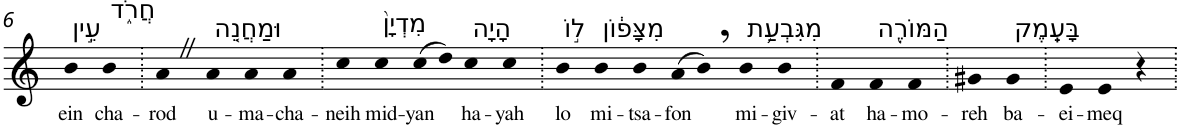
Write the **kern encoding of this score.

**kern	**text
*part1	*part1
*staff1	*staff1
*I"Piano	*
*I'Pno	*
!!LO:PB:g=z
*clefG2	*
*k[]	*
=6	=6
!LO:TX:a:t=עֵ֣ין	!
!	!LO:LY:b
4b	ein
!LO:TX:a:t=חֲרֹ֑ד	!
!	!LO:LY:b
4b	cha-
=7.	=7.
!	!LO:LY:b
4aZ	-rod
!LO:TX:a:t=וּמַחֲנֵ֤ה	!
!	!LO:LY:b
4a	u-
!	!LO:LY:b
4a	-ma-
!	!LO:LY:b
4a	-cha-
=8.	=8.
!	!LO:LY:b
4cc	-neih
!LO:TX:a:t=מִדְיָן֙	!
!	!LO:LY:b
4cc	mid-
!	!LO:LY:b
(>8cc	-yan
8dd)	.
!LO:TX:a:t=הָיָה	!
!	!LO:LY:b
4cc	ha-
!	!LO:LY:b
4cc	-yah
=9.	=9.
!LO:TX:a:t=ל֣וֹ	!
!	!LO:LY:b
4b	lo
!LO:TX:a:t=מִצָּפ֔וֹן	!
!	!LO:LY:b
4b	mi-
!	!LO:LY:b
4b	-tsa-
!	!LO:LY:b
(>8a	-fon
8b,)	.
!LO:TX:a:t=מִגִּבְעַ֥ת	!
!	!LO:LY:b
4b	mi-
!	!LO:LY:b
4b	-giv-
=10.	=10.
!	!LO:LY:b
4f	-at
!LO:TX:a:t=הַמּוֹרֶ֖ה	!
!	!LO:LY:b
4f	ha-
!	!LO:LY:b
4f	-mo-
=11.	=11.
!	!LO:LY:b
4g#X	-reh
!LO:TX:a:t=בָּעֵֽמֶק	!
!	!LO:LY:b
4g#	ba-
=12.	=12.
!	!LO:LY:b
4e	-ei-
!	!LO:LY:b
4e	-meq
4r	.
=.	=.
*-	*-
